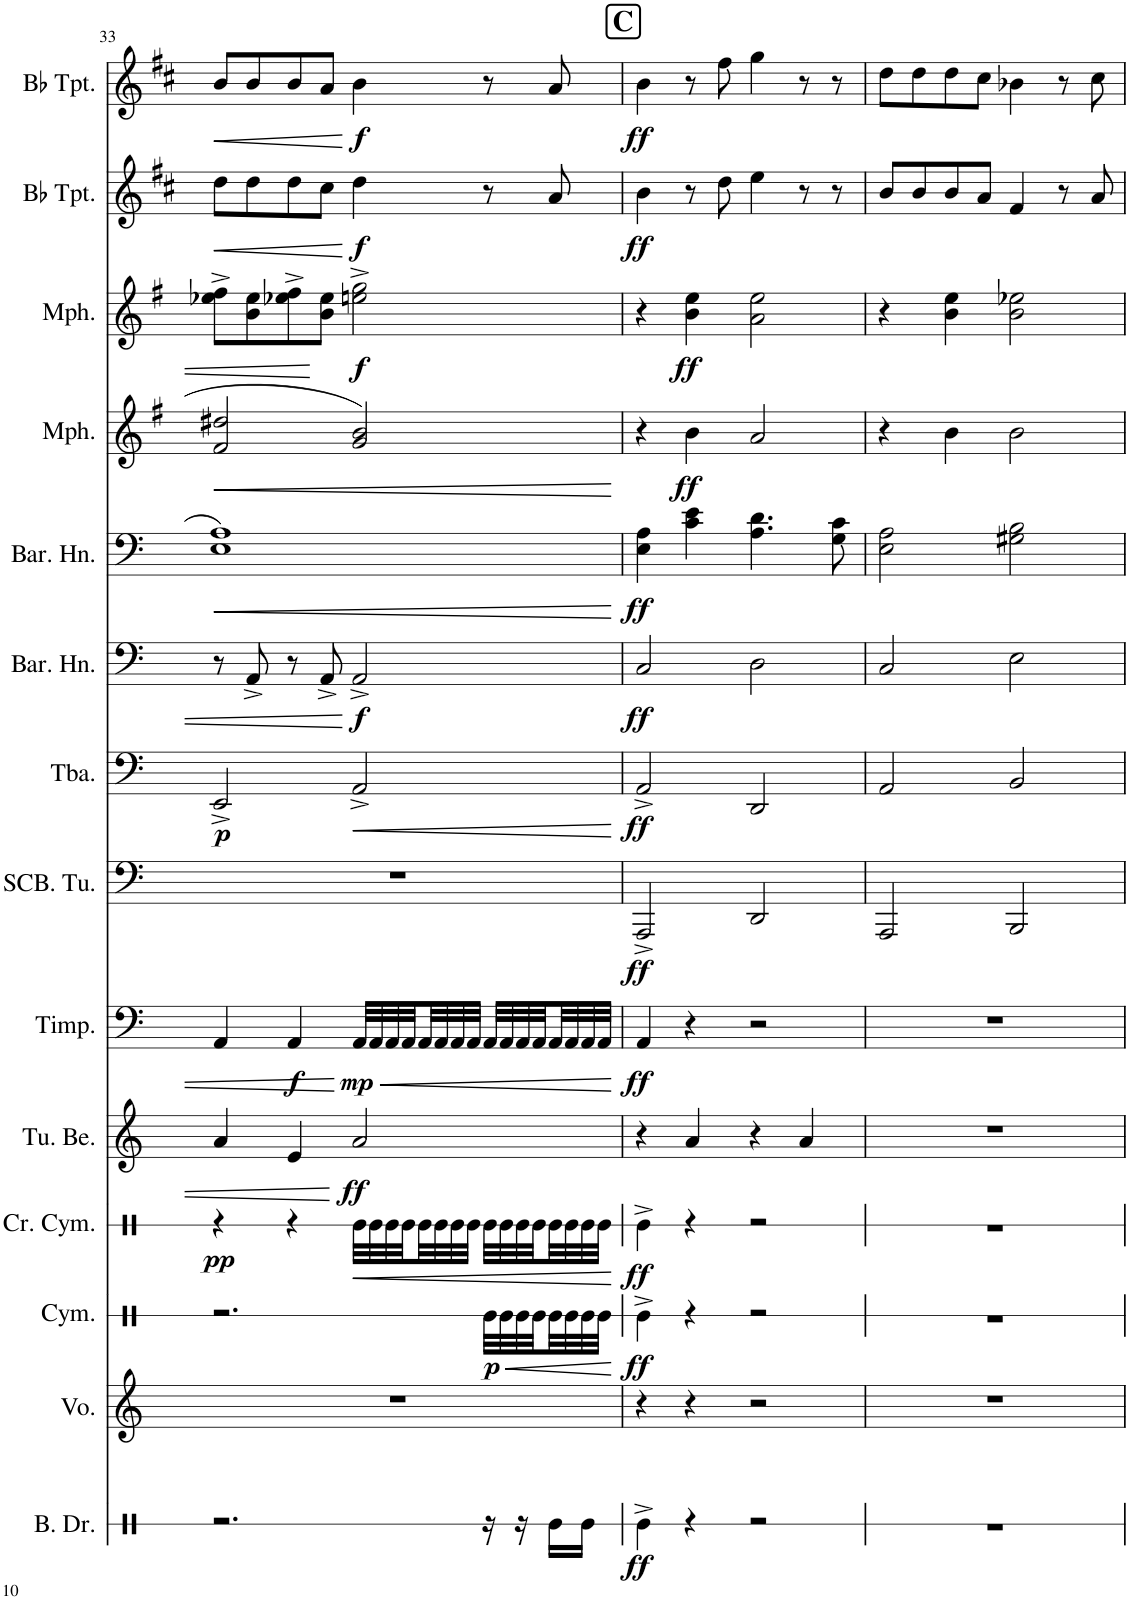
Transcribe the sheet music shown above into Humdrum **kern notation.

**kern	**dynam	**kern	**kern	**dynam	**kern	**dynam	**kern	**dynam	**kern	**dynam	**kern	**dynam	**kern	**dynam	**kern	**dynam	**kern	**dynam	**kern	**dynam	**kern	**dynam	**kern	**dynam	**kern	**dynam
*part14	*part14	*part13	*part12	*part12	*part11	*part11	*part10	*part10	*part9	*part9	*part8	*part8	*part7	*part7	*part6	*part6	*part5	*part5	*part4	*part4	*part3	*part3	*part2	*part2	*part1	*part1
*staff14	*staff14	*staff13	*staff12	*staff12	*staff11	*staff11	*staff10	*staff10	*staff9	*staff9	*staff8	*staff8	*staff7	*staff7	*staff6	*staff6	*staff5	*staff5	*staff4	*staff4	*staff3	*staff3	*staff2	*staff2	*staff1	*staff1
*I"Bass Drum	*	*I"Voice	*I"Cymbal	*	*I"Crash Cymbal	*	*I"Tubular Bells	*	*I"Timpani	*	*I"Sub-Contrabass Tuba	*	*I"Tuba	*	*I"Baritone Horn	*	*I"Baritone Horn	*	*I"Mellophone	*	*I"Mellophone	*	*I"Bb Trumpet	*	*I"Bb Trumpet	*
*I'B. Dr.	*	*I'Vo.	*I'Cym.	*	*I'Cr. Cym.	*	*I'Tu. Be.	*	*I'Timp.	*	*I'SCB. Tu.	*	*I'Tba.	*	*I'Bar. Hn.	*	*I'Bar. Hn.	*	*I'Mph.	*	*I'Mph.	*	*I'Bb Tpt.	*	*I'Bb Tpt.	*
!!LO:PB:g=z
*clefX	*	*clefG2	*clefX	*	*clefX	*	*clefG2	*	*clefF4	*	*clefF4	*	*clefF4	*	*clefF4	*	*clefF4	*	*clefG2	*	*clefG2	*	*clefG2	*	*clefG2	*
*	*	*	*	*	*	*	*	*	*	*	*	*	*	*	*Trd4c7	*	*Trd4c7	*	*Trd4c7	*	*Trd4c7	*	*Trd1c2	*	*Trd1c2	*
*k[]	*	*k[]	*k[]	*	*k[]	*	*k[]	*	*k[]	*	*k[]	*	*k[]	*	*k[]	*	*k[]	*	*k[f#]	*	*k[f#]	*	*k[f#c#]	*	*k[f#c#]	*
*M4/4	*	*M4/4	*M4/4	*	*M4/4	*	*M4/4	*	*M4/4	*	*M4/4	*	*M4/4	*	*M4/4	*	*M4/4	*	*M4/4	*	*M4/4	*	*M4/4	*	*M4/4	*
=33	=33	=33	=33	=33	=33	=33	=33	=33	=33	=33	=33	=33	=33	=33	=33	=33	=33	=33	=33	=33	=33	=33	=33	=33	=33	=33
!	!	!	!	!	!	!LO:DY:b	!	!	!	!	!	!	!	!LO:DY:b	!	!	!	!LO:HP:b	!	!LO:HP:b	!	!	!	!LO:HP:b	!	!LO:HP:b
2.r	.	1r	2.r	.	4r	pp	4a/	.	4AA/	.	1r	.	2EE^/	p	8r	.	1E 1A	<	2f#/ 2dd#X/	<	8ee-X\^ 8ff#\^L	.	8dd\L	<	8b/L	<
.	.	.	.	.	.	.	.	.	.	.	.	.	.	.	8AA^/	.	.	.	.	.	8b\ 8ee-\	.	8dd\	.	8b/	.
!	!	!	!	!	!	!	!	!	!	!LO:DY:b	!	!	!	!	!	!	!	!	!	!	!	!	!	!	!	!
.	.	.	.	.	4r	.	4e/	.	4AA/	f	.	.	.	.	8r	.	.	.	.	.	8ee-X\^ 8ff#\^	.	8dd\	.	8b/	.
.	.	.	.	.	.	.	.	.	.	.	.	.	.	.	8AA^/	.	.	.	.	.	8b\ 8ee-\J	.	8cc#\J	.	8a/J	.
!	!	!	!	!	!	!LO:HP:b	!	!LO:DY:b	!	!LO:HP:b	!	!	!	!LO:HP:b	!	!	!	!	!	!	!	!	!	!	!	!
!	!	!	!	!	!	!	!	!	!	!LO:DY:n=1:b	!	!	!	!	!	!LO:DY:b	!	!	!	!	!	!LO:DY:b	!	!LO:DY:n=1:b	!	!LO:DY:n=1:b
.	.	.	.	.	32Re\LLL	<	2a/	ff	32AA/LLL	< mp	.	.	2AA^/	<	2AA^/	f	.	.	2g/ 2b/	.	2een\^ 2gg\^	f	4dd\	[ f	4b\	[ f
.	.	.	.	.	32Re\	.	.	.	32AA/	.	.	.	.	.	.	.	.	.	.	.	.	.	.	.	.	.
.	.	.	.	.	32Re\	.	.	.	32AA/	.	.	.	.	.	.	.	.	.	.	.	.	.	.	.	.	.
.	.	.	.	.	32Re\	.	.	.	32AA/	.	.	.	.	.	.	.	.	.	.	.	.	.	.	.	.	.
.	.	.	.	.	32Re\	.	.	.	32AA/	.	.	.	.	.	.	.	.	.	.	.	.	.	.	.	.	.
.	.	.	.	.	32Re\	.	.	.	32AA/	.	.	.	.	.	.	.	.	.	.	.	.	.	.	.	.	.
.	.	.	.	.	32Re\	.	.	.	32AA/	.	.	.	.	.	.	.	.	.	.	.	.	.	.	.	.	.
.	.	.	.	.	32Re\JJJ	.	.	.	32AA/JJJ	.	.	.	.	.	.	.	.	.	.	.	.	.	.	.	.	.
!	!	!	!	!LO:HP:b	!	!	!	!	!	!	!	!	!	!	!	!	!	!	!	!	!	!	!	!	!	!
!	!	!	!	!LO:DY:n=1:b	!	!	!	!	!	!	!	!	!	!	!	!	!	!	!	!	!	!	!	!	!	!
16r	.	.	32Re\LLL	< p	32Re\LLL	.	.	.	32AA/LLL	.	.	.	.	.	.	.	.	.	.	.	.	.	8r	.	8r	.
.	.	.	32Re\	.	32Re\	.	.	.	32AA/	.	.	.	.	.	.	.	.	.	.	.	.	.	.	.	.	.
16r	.	.	32Re\	.	32Re\	.	.	.	32AA/	.	.	.	.	.	.	.	.	.	.	.	.	.	.	.	.	.
.	.	.	32Re\	.	32Re\	.	.	.	32AA/	.	.	.	.	.	.	.	.	.	.	.	.	.	.	.	.	.
16Re\LL	.	.	32Re\	.	32Re\	.	.	.	32AA/	.	.	.	.	.	.	.	.	.	.	.	.	.	8a/	.	8a/	.
.	.	.	32Re\	.	32Re\	.	.	.	32AA/	.	.	.	.	.	.	.	.	.	.	.	.	.	.	.	.	.
16Re\JJ	.	.	32Re\	.	32Re\	.	.	.	32AA/	.	.	.	.	.	.	.	.	.	.	.	.	.	.	.	.	.
.	.	.	32Re\JJJ	.	32Re\JJJ	.	.	.	32AA/JJJ	.	.	.	.	.	.	.	.	.	.	.	.	.	.	.	.	.
.	.	.	.	[	.	[	.	.	.	[	.	.	.	[	.	.	.	[	.	[	.	.	.	.	.	.
!!LO:REH:place=s1:a:B:cj:fs=14:t=C
=34	=34	=34	=34	=34	=34	=34	=34	=34	=34	=34	=34	=34	=34	=34	=34	=34	=34	=34	=34	=34	=34	=34	=34	=34	=34	=34
!	!LO:DY:b	!	!	!LO:DY:b	!	!LO:DY:b	!	!	!	!LO:DY:b	!	!LO:DY:b	!	!LO:DY:b	!	!LO:DY:b	!	!LO:DY:b	!	!	!	!	!	!LO:DY:b	!	!LO:DY:b
4Re^\	ff	4r	4Re^\	ff	4Re^\	ff	4r	.	4AA/	ff	2AAA^/	ff	2AA^/	ff	2C/	ff	4E\ 4A\	ff	4r	.	4r	.	4b\	ff	4b\	ff
!	!	!	!	!	!	!	!	!	!	!	!	!	!	!	!	!	!	!	!	!LO:DY:b	!	!LO:DY:b	!	!	!	!
4r	.	4r	4r	.	4r	.	4a/	.	4r	.	.	.	.	.	.	.	4c\ 4e\	.	4b\	ff	4b\ 4ee\	ff	8r	.	8r	.
.	.	.	.	.	.	.	.	.	.	.	.	.	.	.	.	.	.	.	.	.	.	.	8dd\	.	8ff#\	.
2r	.	2r	2r	.	2r	.	4r	.	2r	.	2DD/	.	2DD/	.	2D\	.	4.A\ 4.d\	.	2a/	.	2a\ 2ee\	.	4ee\	.	4gg\	.
.	.	.	.	.	.	.	4a/	.	.	.	.	.	.	.	.	.	.	.	.	.	.	.	8r	.	8r	.
.	.	.	.	.	.	.	.	.	.	.	.	.	.	.	.	.	8G\ 8c\	.	.	.	.	.	8r	.	8r	.
=35	=35	=35	=35	=35	=35	=35	=35	=35	=35	=35	=35	=35	=35	=35	=35	=35	=35	=35	=35	=35	=35	=35	=35	=35	=35	=35
1r	.	1r	1r	.	1r	.	1r	.	1r	.	2AAA/	.	2AA/	.	2C/	.	2E\ 2A\	.	4r	.	4r	.	8b/L	.	8dd\L	.
.	.	.	.	.	.	.	.	.	.	.	.	.	.	.	.	.	.	.	.	.	.	.	8b/	.	8dd\	.
.	.	.	.	.	.	.	.	.	.	.	.	.	.	.	.	.	.	.	4b\	.	4b\ 4ee\	.	8b/	.	8dd\	.
.	.	.	.	.	.	.	.	.	.	.	.	.	.	.	.	.	.	.	.	.	.	.	8a/J	.	8cc#\J	.
.	.	.	.	.	.	.	.	.	.	.	2BBB/	.	2BB/	.	2E\	.	2G#X\ 2B\	.	2b\	.	2b\ 2ee-X\	.	4f#/	.	4b-X\	.
.	.	.	.	.	.	.	.	.	.	.	.	.	.	.	.	.	.	.	.	.	.	.	8r	.	8r	.
.	.	.	.	.	.	.	.	.	.	.	.	.	.	.	.	.	.	.	.	.	.	.	8a/	.	8cc#\	.
=	=	=	=	=	=	=	=	=	=	=	=	=	=	=	=	=	=	=	=	=	=	=	=	=	=	=
*-	*-	*-	*-	*-	*-	*-	*-	*-	*-	*-	*-	*-	*-	*-	*-	*-	*-	*-	*-	*-	*-	*-	*-	*-	*-	*-
